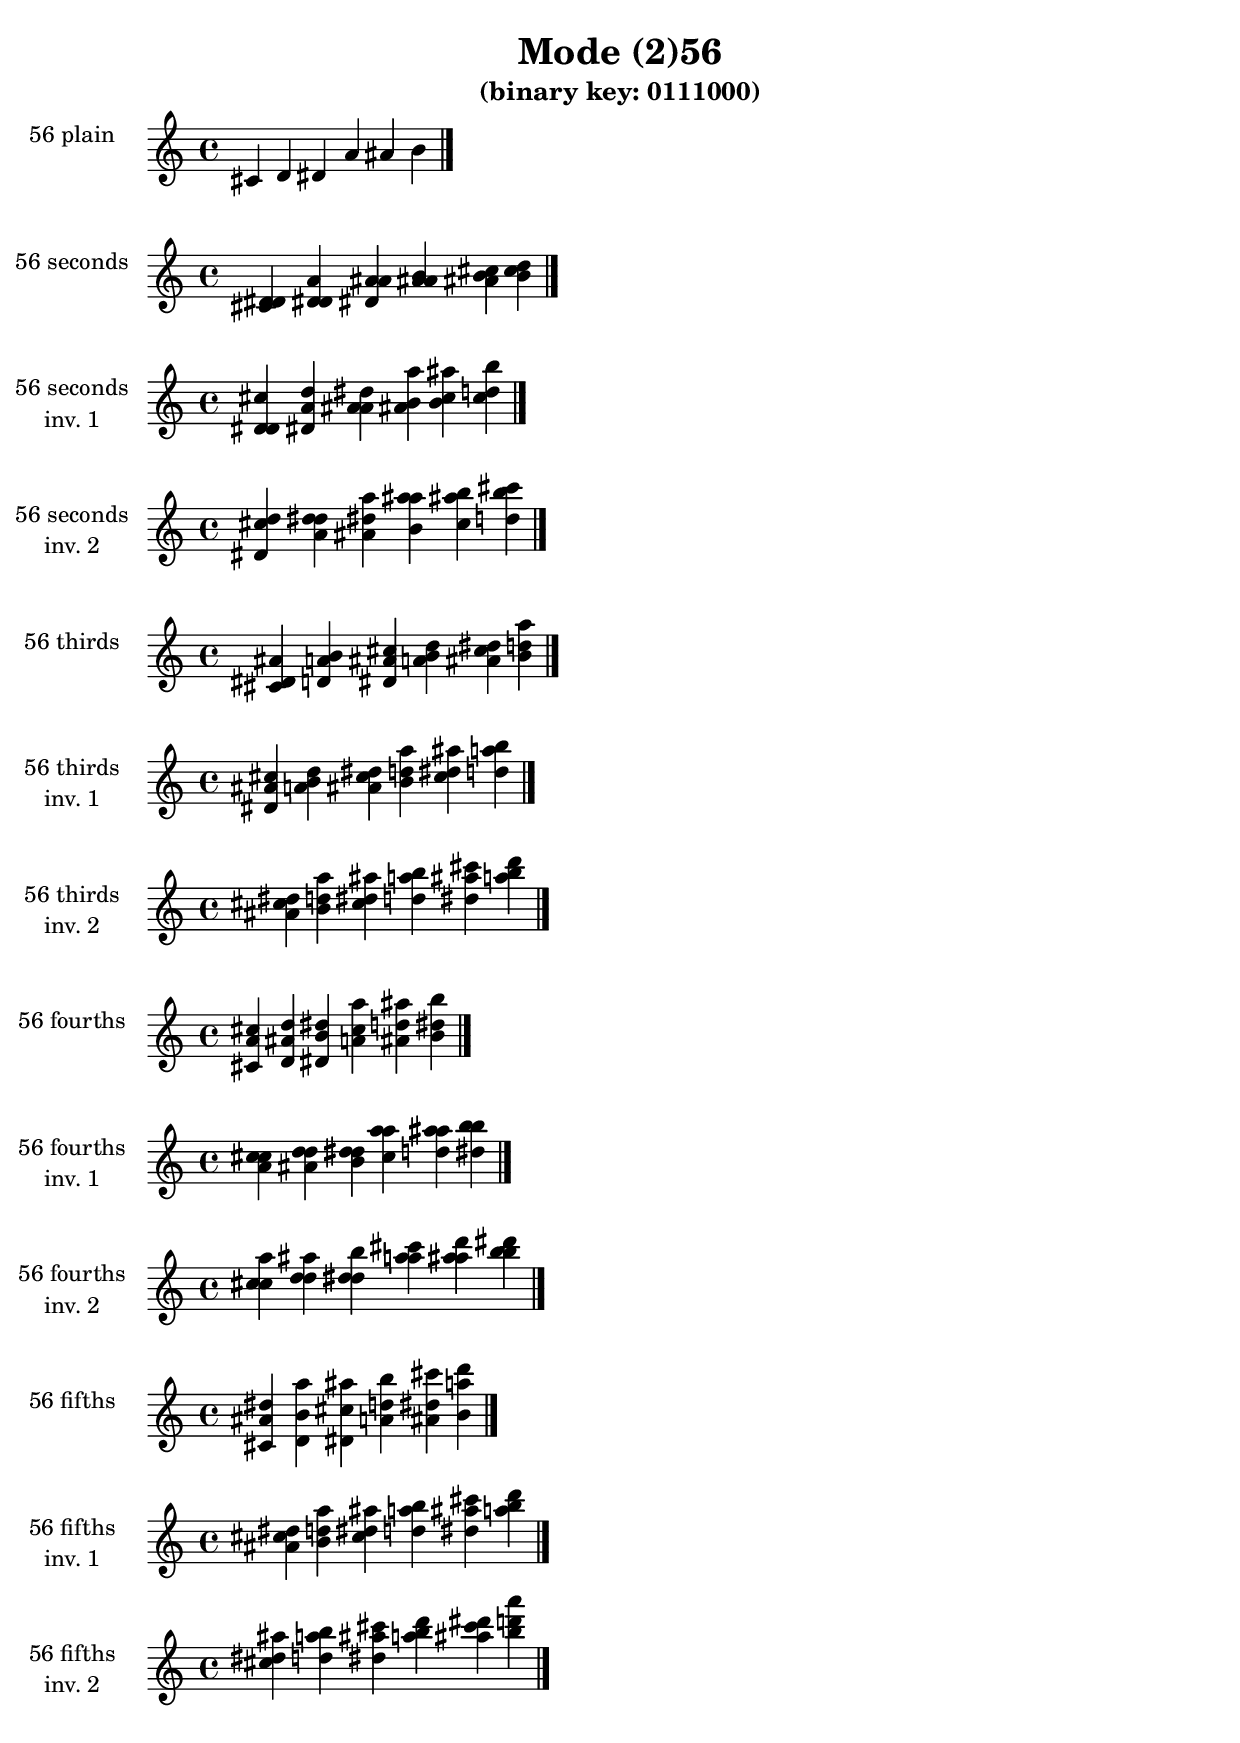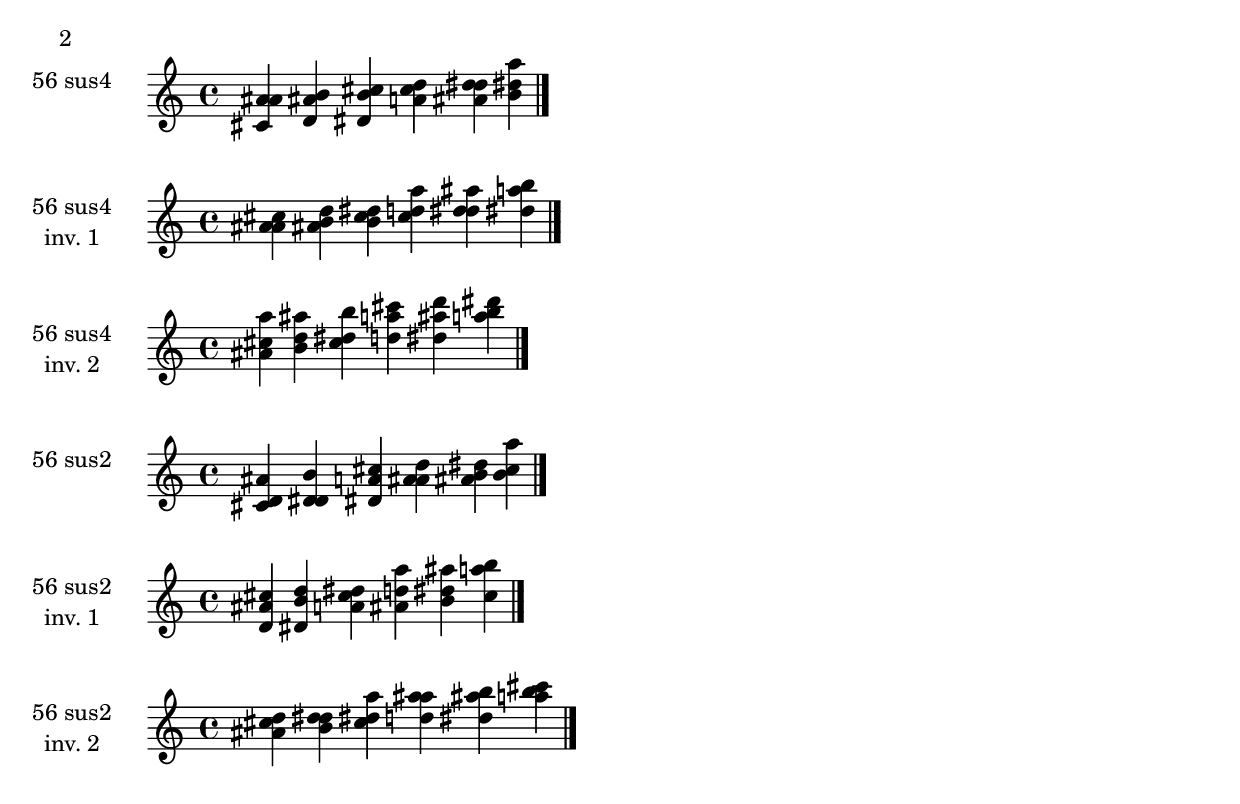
\version "2.19.0"

\header {
  title = "Mode (2)56"
  subtitle = "(binary key: 0111000)"
 %% Remove default LilyPond tagline
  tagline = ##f
}

\paper {
  #(set-paper-size "a4")
}

global = {
  \key c \major
  \time 4/4
  \tempo 4=100
}

\book {
  \score {
    \new Staff \with {
      instrumentName =  \markup { \column {
         \hcenter-in #14 \line { 56 plain }
         \hcenter-in #14 \line {  } } }
      midiInstrument = "oboe"
    } { \accidentalStyle "default"
        \cadenzaOn cis' d' dis' a' ais' b'  \cadenzaOff \bar "|." }
    \layout { }
  }
  \score {
    \new Staff \with {
      instrumentName =  \markup { \column {
         \hcenter-in #14 \line { 56 seconds }
         \hcenter-in #14 \line {  } } }
      midiInstrument = "oboe"
    } { \accidentalStyle "default"
        \cadenzaOn <cis' d' dis'> <d' dis' a'> <dis' a' ais'> <a' ais' b'> <ais' b' cis''> <b' cis'' d''>  \cadenzaOff \bar "|." }
    \layout { }
  }
  \score {
    \new Staff \with {
      instrumentName =  \markup { \column {
         \hcenter-in #14 \line { 56 seconds }
         \hcenter-in #14 \line { inv. 1 } } }
      midiInstrument = "oboe"
    } { \accidentalStyle "default"
        \cadenzaOn <d' dis' cis''> <dis' a' d''> <a' ais' dis''> <ais' b' a''> <b' cis'' ais''> <cis'' d'' b''>  \cadenzaOff \bar "|." }
    \layout { }
  }
  \score {
    \new Staff \with {
      instrumentName =  \markup { \column {
         \hcenter-in #14 \line { 56 seconds }
         \hcenter-in #14 \line { inv. 2 } } }
      midiInstrument = "oboe"
    } { \accidentalStyle "default"
        \cadenzaOn <dis' cis'' d''> <a' d'' dis''> <ais' dis'' a''> <b' a'' ais''> <cis'' ais'' b''> <d'' b'' cis'''>  \cadenzaOff \bar "|." }
    \layout { }
  }
  \score {
    \new Staff \with {
      instrumentName =  \markup { \column {
         \hcenter-in #14 \line { 56 thirds }
         \hcenter-in #14 \line {  } } }
      midiInstrument = "oboe"
    } { \accidentalStyle "default"
        \cadenzaOn <cis' dis' ais'> <d' a' b'> <dis' ais' cis''> <a' b' d''> <ais' cis'' dis''> <b' d'' a''>  \cadenzaOff \bar "|." }
    \layout { }
  }
  \score {
    \new Staff \with {
      instrumentName =  \markup { \column {
         \hcenter-in #14 \line { 56 thirds }
         \hcenter-in #14 \line { inv. 1 } } }
      midiInstrument = "oboe"
    } { \accidentalStyle "default"
        \cadenzaOn <dis' ais' cis''> <a' b' d''> <ais' cis'' dis''> <b' d'' a''> <cis'' dis'' ais''> <d'' a'' b''>  \cadenzaOff \bar "|." }
    \layout { }
  }
  \score {
    \new Staff \with {
      instrumentName =  \markup { \column {
         \hcenter-in #14 \line { 56 thirds }
         \hcenter-in #14 \line { inv. 2 } } }
      midiInstrument = "oboe"
    } { \accidentalStyle "default"
        \cadenzaOn <ais' cis'' dis''> <b' d'' a''> <cis'' dis'' ais''> <d'' a'' b''> <dis'' ais'' cis'''> <a'' b'' d'''>  \cadenzaOff \bar "|." }
    \layout { }
  }
  \score {
    \new Staff \with {
      instrumentName =  \markup { \column {
         \hcenter-in #14 \line { 56 fourths }
         \hcenter-in #14 \line {  } } }
      midiInstrument = "oboe"
    } { \accidentalStyle "default"
        \cadenzaOn <cis' a' cis''> <d' ais' d''> <dis' b' dis''> <a' cis'' a''> <ais' d'' ais''> <b' dis'' b''>  \cadenzaOff \bar "|." }
    \layout { }
  }
  \score {
    \new Staff \with {
      instrumentName =  \markup { \column {
         \hcenter-in #14 \line { 56 fourths }
         \hcenter-in #14 \line { inv. 1 } } }
      midiInstrument = "oboe"
    } { \accidentalStyle "default"
        \cadenzaOn <a' cis'' cis''> <ais' d'' d''> <b' dis'' dis''> <cis'' a'' a''> <d'' ais'' ais''> <dis'' b'' b''>  \cadenzaOff \bar "|." }
    \layout { }
  }
  \score {
    \new Staff \with {
      instrumentName =  \markup { \column {
         \hcenter-in #14 \line { 56 fourths }
         \hcenter-in #14 \line { inv. 2 } } }
      midiInstrument = "oboe"
    } { \accidentalStyle "default"
        \cadenzaOn <cis'' cis'' a''> <d'' d'' ais''> <dis'' dis'' b''> <a'' a'' cis'''> <ais'' ais'' d'''> <b'' b'' dis'''>  \cadenzaOff \bar "|." }
    \layout { }
  }
  \score {
    \new Staff \with {
      instrumentName =  \markup { \column {
         \hcenter-in #14 \line { 56 fifths }
         \hcenter-in #14 \line {  } } }
      midiInstrument = "oboe"
    } { \accidentalStyle "default"
        \cadenzaOn <cis' ais' dis''> <d' b' a''> <dis' cis'' ais''> <a' d'' b''> <ais' dis'' cis'''> <b' a'' d'''>  \cadenzaOff \bar "|." }
    \layout { }
  }
  \score {
    \new Staff \with {
      instrumentName =  \markup { \column {
         \hcenter-in #14 \line { 56 fifths }
         \hcenter-in #14 \line { inv. 1 } } }
      midiInstrument = "oboe"
    } { \accidentalStyle "default"
        \cadenzaOn <ais' dis'' cis''> <b' a'' d''> <cis'' ais'' dis''> <d'' b'' a''> <dis'' cis''' ais''> <a'' d''' b''>  \cadenzaOff \bar "|." }
    \layout { }
  }
  \score {
    \new Staff \with {
      instrumentName =  \markup { \column {
         \hcenter-in #14 \line { 56 fifths }
         \hcenter-in #14 \line { inv. 2 } } }
      midiInstrument = "oboe"
    } { \accidentalStyle "default"
        \cadenzaOn <dis'' cis'' ais''> <a'' d'' b''> <ais'' dis'' cis'''> <b'' a'' d'''> <cis''' ais'' dis'''> <d''' b'' a'''>  \cadenzaOff \bar "|." }
    \layout { }
  }
  \score {
    \new Staff \with {
      instrumentName =  \markup { \column {
         \hcenter-in #14 \line { 56 sus4 }
         \hcenter-in #14 \line {  } } }
      midiInstrument = "oboe"
    } { \accidentalStyle "default"
        \cadenzaOn <cis' a' ais'> <d' ais' b'> <dis' b' cis''> <a' cis'' d''> <ais' d'' dis''> <b' dis'' a''>  \cadenzaOff \bar "|." }
    \layout { }
  }
  \score {
    \new Staff \with {
      instrumentName =  \markup { \column {
         \hcenter-in #14 \line { 56 sus4 }
         \hcenter-in #14 \line { inv. 1 } } }
      midiInstrument = "oboe"
    } { \accidentalStyle "default"
        \cadenzaOn <a' ais' cis''> <ais' b' d''> <b' cis'' dis''> <cis'' d'' a''> <d'' dis'' ais''> <dis'' a'' b''>  \cadenzaOff \bar "|." }
    \layout { }
  }
  \score {
    \new Staff \with {
      instrumentName =  \markup { \column {
         \hcenter-in #14 \line { 56 sus4 }
         \hcenter-in #14 \line { inv. 2 } } }
      midiInstrument = "oboe"
    } { \accidentalStyle "default"
        \cadenzaOn <ais' cis'' a''> <b' d'' ais''> <cis'' dis'' b''> <d'' a'' cis'''> <dis'' ais'' d'''> <a'' b'' dis'''>  \cadenzaOff \bar "|." }
    \layout { }
  }
  \score {
    \new Staff \with {
      instrumentName =  \markup { \column {
         \hcenter-in #14 \line { 56 sus2 }
         \hcenter-in #14 \line {  } } }
      midiInstrument = "oboe"
    } { \accidentalStyle "default"
        \cadenzaOn <cis' d' ais'> <d' dis' b'> <dis' a' cis''> <a' ais' d''> <ais' b' dis''> <b' cis'' a''>  \cadenzaOff \bar "|." }
    \layout { }
  }
  \score {
    \new Staff \with {
      instrumentName =  \markup { \column {
         \hcenter-in #14 \line { 56 sus2 }
         \hcenter-in #14 \line { inv. 1 } } }
      midiInstrument = "oboe"
    } { \accidentalStyle "default"
        \cadenzaOn <d' ais' cis''> <dis' b' d''> <a' cis'' dis''> <ais' d'' a''> <b' dis'' ais''> <cis'' a'' b''>  \cadenzaOff \bar "|." }
    \layout { }
  }
  \score {
    \new Staff \with {
      instrumentName =  \markup { \column {
         \hcenter-in #14 \line { 56 sus2 }
         \hcenter-in #14 \line { inv. 2 } } }
      midiInstrument = "oboe"
    } { \accidentalStyle "default"
        \cadenzaOn <ais' cis'' d''> <b' d'' dis''> <cis'' dis'' a''> <d'' a'' ais''> <dis'' ais'' b''> <a'' b'' cis'''>  \cadenzaOff \bar "|." }
    \layout { }
  }
}

\book {
  \bookOutputSuffix "plain_"
  \score {
    \new Staff \with {
      instrumentName =  \markup { \column {
         \hcenter-in #14 \line { 56 plain }
         \hcenter-in #14 \line {  } } }
      midiInstrument = "oboe"
    } { \accidentalStyle "default"
        \cadenzaOn cis' d' dis' a' ais' b'  \cadenzaOff \bar "|." }
    \midi { }
  }
}
\book {
  \bookOutputSuffix "seconds_"
  \score {
    \new Staff \with {
      instrumentName =  \markup { \column {
         \hcenter-in #14 \line { 56 seconds }
         \hcenter-in #14 \line {  } } }
      midiInstrument = "oboe"
    } { \accidentalStyle "default"
        \cadenzaOn <cis' d' dis'> <d' dis' a'> <dis' a' ais'> <a' ais' b'> <ais' b' cis''> <b' cis'' d''>  \cadenzaOff \bar "|." }
    \midi { }
  }
}
\book {
  \bookOutputSuffix "seconds_inv. 1"
  \score {
    \new Staff \with {
      instrumentName =  \markup { \column {
         \hcenter-in #14 \line { 56 seconds }
         \hcenter-in #14 \line { inv. 1 } } }
      midiInstrument = "oboe"
    } { \accidentalStyle "default"
        \cadenzaOn <d' dis' cis''> <dis' a' d''> <a' ais' dis''> <ais' b' a''> <b' cis'' ais''> <cis'' d'' b''>  \cadenzaOff \bar "|." }
    \midi { }
  }
}
\book {
  \bookOutputSuffix "seconds_inv. 2"
  \score {
    \new Staff \with {
      instrumentName =  \markup { \column {
         \hcenter-in #14 \line { 56 seconds }
         \hcenter-in #14 \line { inv. 2 } } }
      midiInstrument = "oboe"
    } { \accidentalStyle "default"
        \cadenzaOn <dis' cis'' d''> <a' d'' dis''> <ais' dis'' a''> <b' a'' ais''> <cis'' ais'' b''> <d'' b'' cis'''>  \cadenzaOff \bar "|." }
    \midi { }
  }
}
\book {
  \bookOutputSuffix "thirds_"
  \score {
    \new Staff \with {
      instrumentName =  \markup { \column {
         \hcenter-in #14 \line { 56 thirds }
         \hcenter-in #14 \line {  } } }
      midiInstrument = "oboe"
    } { \accidentalStyle "default"
        \cadenzaOn <cis' dis' ais'> <d' a' b'> <dis' ais' cis''> <a' b' d''> <ais' cis'' dis''> <b' d'' a''>  \cadenzaOff \bar "|." }
    \midi { }
  }
}
\book {
  \bookOutputSuffix "thirds_inv. 1"
  \score {
    \new Staff \with {
      instrumentName =  \markup { \column {
         \hcenter-in #14 \line { 56 thirds }
         \hcenter-in #14 \line { inv. 1 } } }
      midiInstrument = "oboe"
    } { \accidentalStyle "default"
        \cadenzaOn <dis' ais' cis''> <a' b' d''> <ais' cis'' dis''> <b' d'' a''> <cis'' dis'' ais''> <d'' a'' b''>  \cadenzaOff \bar "|." }
    \midi { }
  }
}
\book {
  \bookOutputSuffix "thirds_inv. 2"
  \score {
    \new Staff \with {
      instrumentName =  \markup { \column {
         \hcenter-in #14 \line { 56 thirds }
         \hcenter-in #14 \line { inv. 2 } } }
      midiInstrument = "oboe"
    } { \accidentalStyle "default"
        \cadenzaOn <ais' cis'' dis''> <b' d'' a''> <cis'' dis'' ais''> <d'' a'' b''> <dis'' ais'' cis'''> <a'' b'' d'''>  \cadenzaOff \bar "|." }
    \midi { }
  }
}
\book {
  \bookOutputSuffix "fourths_"
  \score {
    \new Staff \with {
      instrumentName =  \markup { \column {
         \hcenter-in #14 \line { 56 fourths }
         \hcenter-in #14 \line {  } } }
      midiInstrument = "oboe"
    } { \accidentalStyle "default"
        \cadenzaOn <cis' a' cis''> <d' ais' d''> <dis' b' dis''> <a' cis'' a''> <ais' d'' ais''> <b' dis'' b''>  \cadenzaOff \bar "|." }
    \midi { }
  }
}
\book {
  \bookOutputSuffix "fourths_inv. 1"
  \score {
    \new Staff \with {
      instrumentName =  \markup { \column {
         \hcenter-in #14 \line { 56 fourths }
         \hcenter-in #14 \line { inv. 1 } } }
      midiInstrument = "oboe"
    } { \accidentalStyle "default"
        \cadenzaOn <a' cis'' cis''> <ais' d'' d''> <b' dis'' dis''> <cis'' a'' a''> <d'' ais'' ais''> <dis'' b'' b''>  \cadenzaOff \bar "|." }
    \midi { }
  }
}
\book {
  \bookOutputSuffix "fourths_inv. 2"
  \score {
    \new Staff \with {
      instrumentName =  \markup { \column {
         \hcenter-in #14 \line { 56 fourths }
         \hcenter-in #14 \line { inv. 2 } } }
      midiInstrument = "oboe"
    } { \accidentalStyle "default"
        \cadenzaOn <cis'' cis'' a''> <d'' d'' ais''> <dis'' dis'' b''> <a'' a'' cis'''> <ais'' ais'' d'''> <b'' b'' dis'''>  \cadenzaOff \bar "|." }
    \midi { }
  }
}
\book {
  \bookOutputSuffix "fifths_"
  \score {
    \new Staff \with {
      instrumentName =  \markup { \column {
         \hcenter-in #14 \line { 56 fifths }
         \hcenter-in #14 \line {  } } }
      midiInstrument = "oboe"
    } { \accidentalStyle "default"
        \cadenzaOn <cis' ais' dis''> <d' b' a''> <dis' cis'' ais''> <a' d'' b''> <ais' dis'' cis'''> <b' a'' d'''>  \cadenzaOff \bar "|." }
    \midi { }
  }
}
\book {
  \bookOutputSuffix "fifths_inv. 1"
  \score {
    \new Staff \with {
      instrumentName =  \markup { \column {
         \hcenter-in #14 \line { 56 fifths }
         \hcenter-in #14 \line { inv. 1 } } }
      midiInstrument = "oboe"
    } { \accidentalStyle "default"
        \cadenzaOn <ais' dis'' cis''> <b' a'' d''> <cis'' ais'' dis''> <d'' b'' a''> <dis'' cis''' ais''> <a'' d''' b''>  \cadenzaOff \bar "|." }
    \midi { }
  }
}
\book {
  \bookOutputSuffix "fifths_inv. 2"
  \score {
    \new Staff \with {
      instrumentName =  \markup { \column {
         \hcenter-in #14 \line { 56 fifths }
         \hcenter-in #14 \line { inv. 2 } } }
      midiInstrument = "oboe"
    } { \accidentalStyle "default"
        \cadenzaOn <dis'' cis'' ais''> <a'' d'' b''> <ais'' dis'' cis'''> <b'' a'' d'''> <cis''' ais'' dis'''> <d''' b'' a'''>  \cadenzaOff \bar "|." }
    \midi { }
  }
}
\book {
  \bookOutputSuffix "sus4_"
  \score {
    \new Staff \with {
      instrumentName =  \markup { \column {
         \hcenter-in #14 \line { 56 sus4 }
         \hcenter-in #14 \line {  } } }
      midiInstrument = "oboe"
    } { \accidentalStyle "default"
        \cadenzaOn <cis' a' ais'> <d' ais' b'> <dis' b' cis''> <a' cis'' d''> <ais' d'' dis''> <b' dis'' a''>  \cadenzaOff \bar "|." }
    \midi { }
  }
}
\book {
  \bookOutputSuffix "sus4_inv. 1"
  \score {
    \new Staff \with {
      instrumentName =  \markup { \column {
         \hcenter-in #14 \line { 56 sus4 }
         \hcenter-in #14 \line { inv. 1 } } }
      midiInstrument = "oboe"
    } { \accidentalStyle "default"
        \cadenzaOn <a' ais' cis''> <ais' b' d''> <b' cis'' dis''> <cis'' d'' a''> <d'' dis'' ais''> <dis'' a'' b''>  \cadenzaOff \bar "|." }
    \midi { }
  }
}
\book {
  \bookOutputSuffix "sus4_inv. 2"
  \score {
    \new Staff \with {
      instrumentName =  \markup { \column {
         \hcenter-in #14 \line { 56 sus4 }
         \hcenter-in #14 \line { inv. 2 } } }
      midiInstrument = "oboe"
    } { \accidentalStyle "default"
        \cadenzaOn <ais' cis'' a''> <b' d'' ais''> <cis'' dis'' b''> <d'' a'' cis'''> <dis'' ais'' d'''> <a'' b'' dis'''>  \cadenzaOff \bar "|." }
    \midi { }
  }
}
\book {
  \bookOutputSuffix "sus2_"
  \score {
    \new Staff \with {
      instrumentName =  \markup { \column {
         \hcenter-in #14 \line { 56 sus2 }
         \hcenter-in #14 \line {  } } }
      midiInstrument = "oboe"
    } { \accidentalStyle "default"
        \cadenzaOn <cis' d' ais'> <d' dis' b'> <dis' a' cis''> <a' ais' d''> <ais' b' dis''> <b' cis'' a''>  \cadenzaOff \bar "|." }
    \midi { }
  }
}
\book {
  \bookOutputSuffix "sus2_inv. 1"
  \score {
    \new Staff \with {
      instrumentName =  \markup { \column {
         \hcenter-in #14 \line { 56 sus2 }
         \hcenter-in #14 \line { inv. 1 } } }
      midiInstrument = "oboe"
    } { \accidentalStyle "default"
        \cadenzaOn <d' ais' cis''> <dis' b' d''> <a' cis'' dis''> <ais' d'' a''> <b' dis'' ais''> <cis'' a'' b''>  \cadenzaOff \bar "|." }
    \midi { }
  }
}
\book {
  \bookOutputSuffix "sus2_inv. 2"
  \score {
    \new Staff \with {
      instrumentName =  \markup { \column {
         \hcenter-in #14 \line { 56 sus2 }
         \hcenter-in #14 \line { inv. 2 } } }
      midiInstrument = "oboe"
    } { \accidentalStyle "default"
        \cadenzaOn <ais' cis'' d''> <b' d'' dis''> <cis'' dis'' a''> <d'' a'' ais''> <dis'' ais'' b''> <a'' b'' cis'''>  \cadenzaOff \bar "|." }
    \midi { }
  }
}
